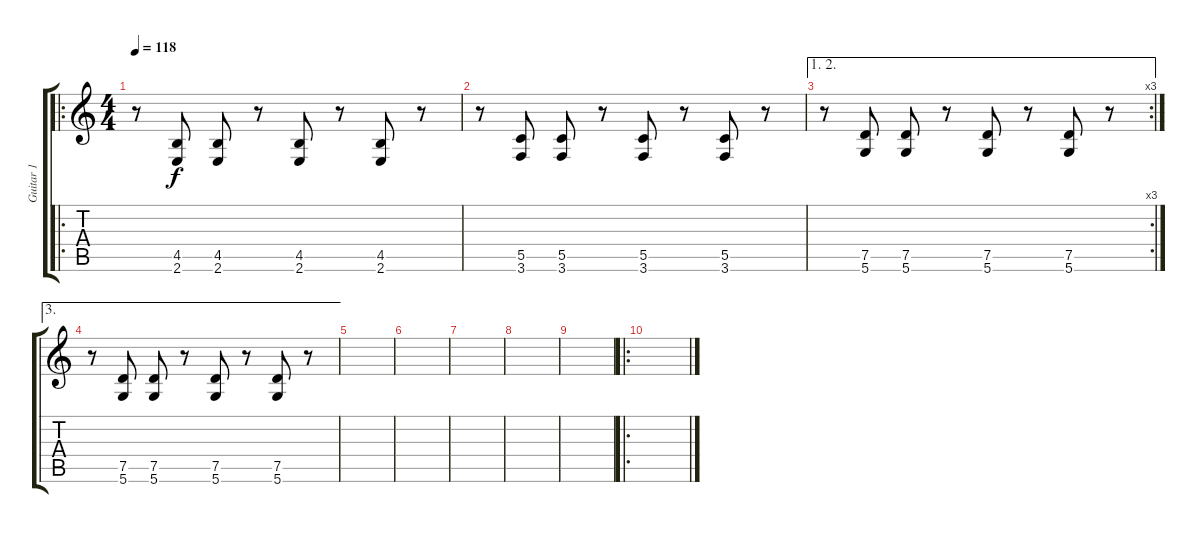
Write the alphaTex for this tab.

\track ("Guitar 1" "Guitar 1") {instrument distortionguitar}
\staff {score tabs}
\tuning (D4 A3 F3 C3 G2 D2) {hide}
\ro
\ts (4 4)
\tempo 118
\clef g2
\ks c
r.8{dy f} (4.5 2.6).8 (4.5 2.6).8 r.8 (4.5 2.6).8 r.8 (4.5 2.6).8 r.8 |
r.8 (5.5 3.6).8 (5.5 3.6).8 r.8 (5.5 3.6).8 r.8 (5.5 3.6).8 r.8 |
\ae (1 2)
\rc 3
r.8 (7.5 5.6).8 (7.5 5.6).8 r.8 (7.5 5.6).8 r.8 (7.5 5.6).8 r.8 |
\ae 3
r.8 (7.5 5.6).8 (7.5 5.6).8 r.8 (7.5 5.6).8 r.8 (7.5 5.6).8 r.8 |
|
|
|
|
|
\ro
